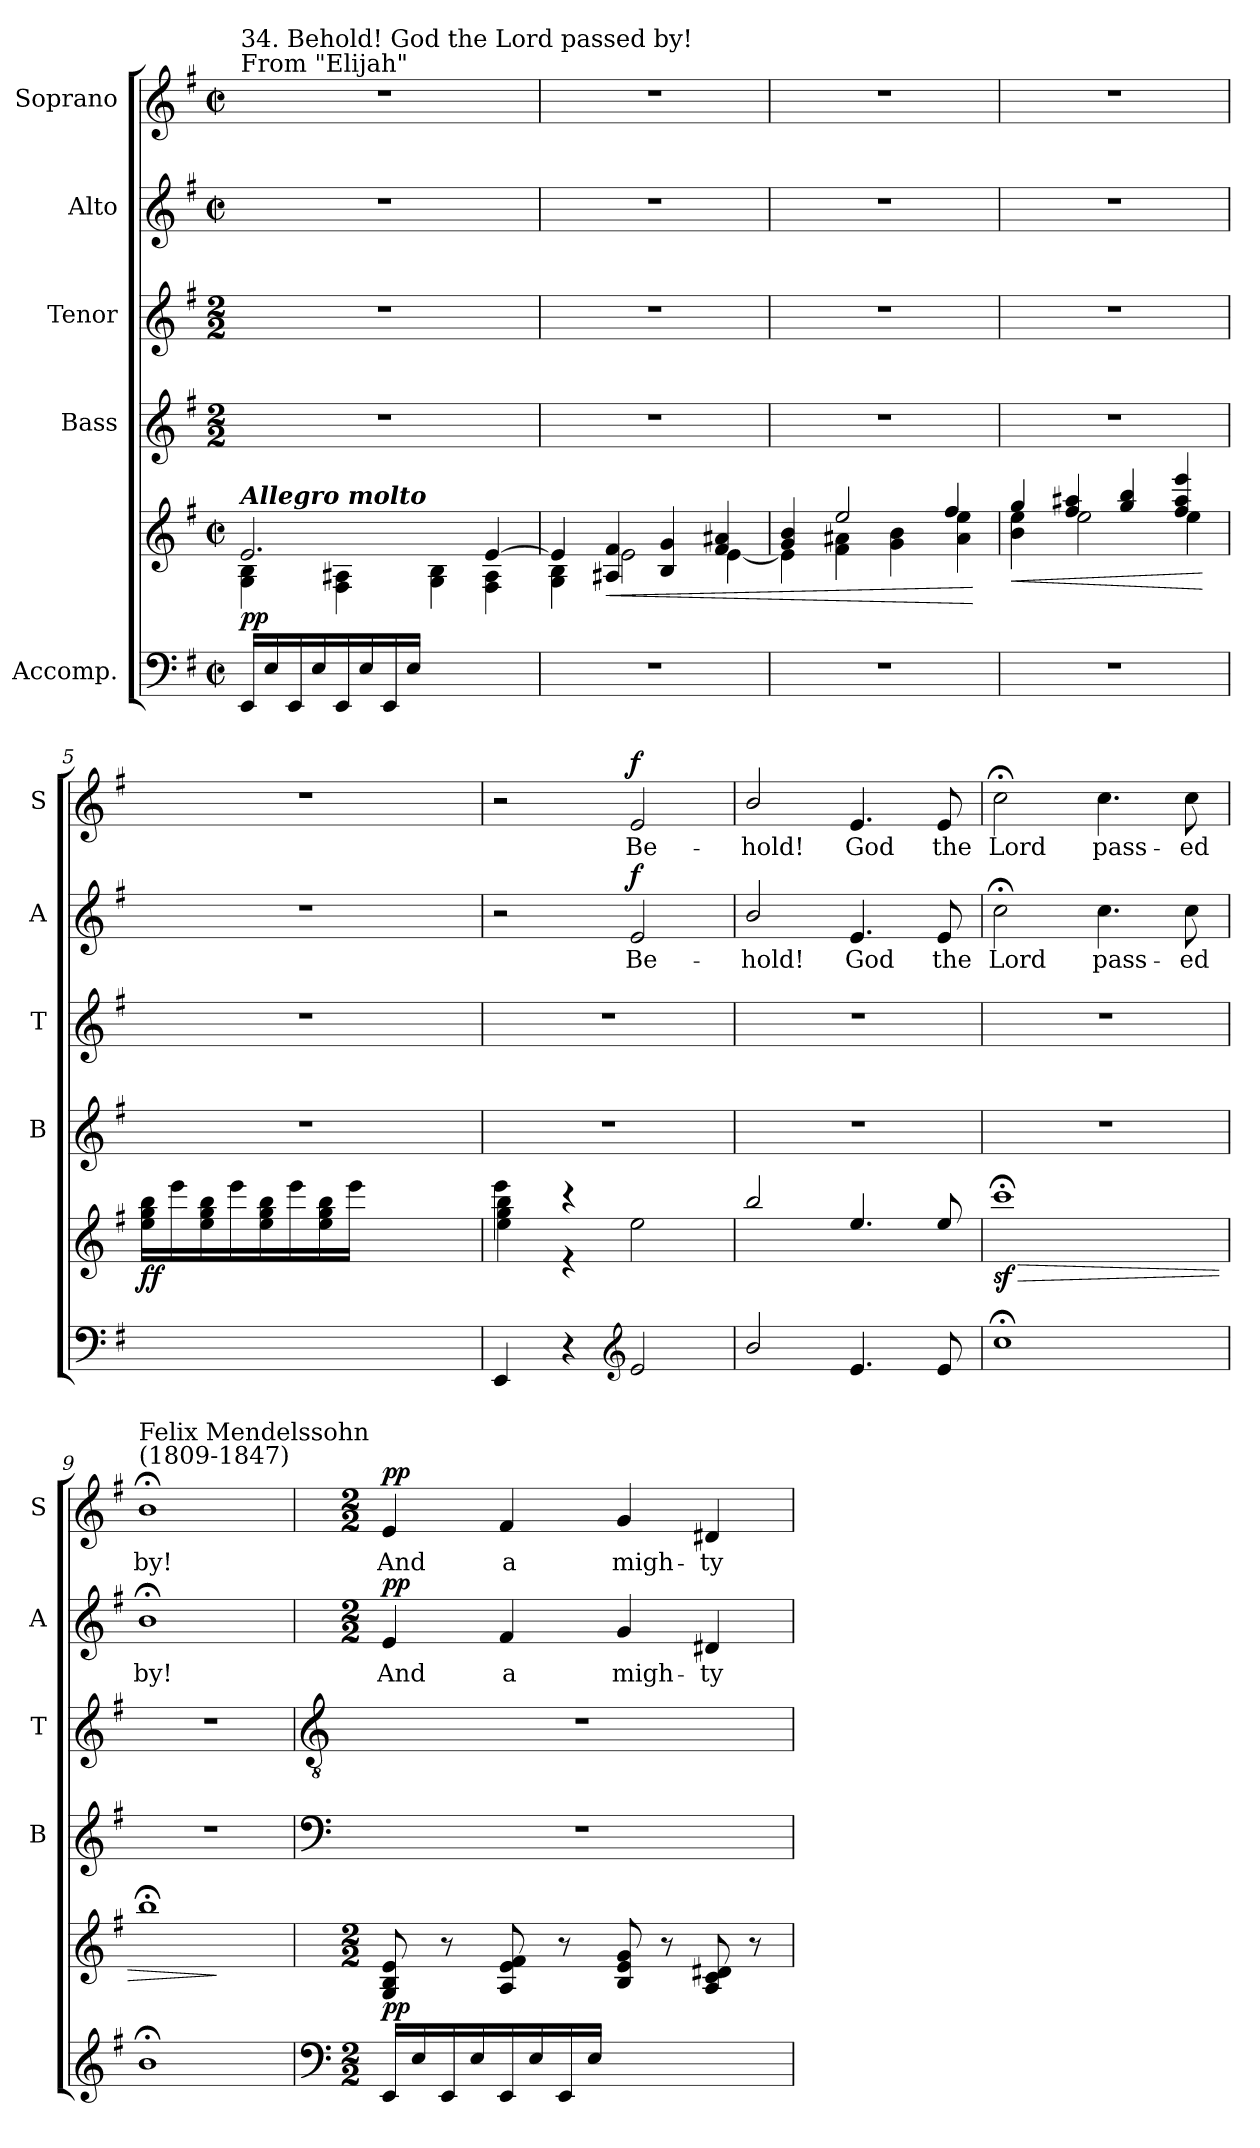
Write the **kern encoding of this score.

**kern	**kern	**dynam	**kern	**kern	**kern	**text	**dynam	**kern	**text	**dynam
*part5	*part5	*part5	*part4	*part3	*part2	*part2	*part2	*part1	*part1	*part1
*staff6	*staff5	*staff5/6	*staff4	*staff3	*staff2	*staff2	*staff2	*staff1	*staff1	*staff1
*I"Accomp.	*	*	*I"Bass	*I"Tenor	*I"Alto	*	*	*I"Soprano	*	*
*	*	*	*I'B	*I'T	*I'A	*	*	*I'S	*	*
*clefF4	*clefG2	*	*clefG2	*clefG2	*clefG2	*	*	*clefG2	*	*
*k[f#]	*k[f#]	*	*k[f#]	*k[f#]	*k[f#]	*	*	*k[f#]	*	*
*G:	*G:	*	*G:	*G:	*G:	*	*	*G:	*	*
*M2/2	*M2/2	*	*M2/2	*M2/2	*M2/2	*	*	*M2/2	*	*
*met(c|)	*met(c|)	*	*	*	*met(c|)	*	*	*met(c|)	*	*
=1	=1	=1	=1	=1	=1	=1	=1	=1	=1	=1
*	*^	*	*	*	*	*	*	*	*	*
!	!	!	!	!	!	!	!	!	!LO:TX:a:t=From "Elijah"	!	!
!	!	!	!	!	!	!	!	!	!LO:TX:a:t=34. Behold! God the Lord passed by!	!	!
!	!LO:TX:a:Bi:t=Allegro molto	!	!	!	!	!	!	!	!	!	!
!	!	!	!LO:DY:b	!	!	!	!	!	!	!	!
16EE/LL	2.e/	4G\ 4B\	pp	1r	1r	1r	.	.	1r	.	.
16E/	.	.	.	.	.	.	.	.	.	.	.
16EE/	.	.	.	.	.	.	.	.	.	.	.
16E/	.	.	.	.	.	.	.	.	.	.	.
16EE/	.	4F#\ 4A#X\	.	.	.	.	.	.	.	.	.
16E/	.	.	.	.	.	.	.	.	.	.	.
16EE/	.	.	.	.	.	.	.	.	.	.	.
16E/JJ	.	.	.	.	.	.	.	.	.	.	.
2ryy	.	4G\ 4B\	.	.	.	.	.	.	.	.	.
.	[>4e/	4F#\ 4A#\	.	.	.	.	.	.	.	.	.
=2	=2	=2	=2	=2	=2	=2	=2	=2	=2	=2	=2
1r	4e/]	4G\ 4B\	.	1r	1r	1r	.	.	1r	.	.
!	!	!	!LO:HP:b	!	!	!	!	!	!	!	!
.	4A#/ 4f#/	2e\	<	.	.	.	.	.	.	.	.
.	4B/ 4g/	.	.	.	.	.	.	.	.	.	.
.	4f#/ 4a#/	[<4e\	.	.	.	.	.	.	.	.	.
=3	=3	=3	=3	=3	=3	=3	=3	=3	=3	=3	=3
1r	4g/ 4b/	4e\]	.	1r	1r	1r	.	.	1r	.	.
.	2ee/	4f#\ 4a#X\	.	.	.	.	.	.	.	.	.
.	.	4g\ 4b\	.	.	.	.	.	.	.	.	.
.	4ff#/	4a#\ 4ee\	.	.	.	.	.	.	.	.	.
*	*v	*v	*	*	*	*	*	*	*	*	*
.	.	[	.	.	.	.	.	.	.	.
=4	=4	=4	=4	=4	=4	=4	=4	=4	=4	=4
!	!	!LO:HP:b	!	!	!	!	!	!	!	!
*	*^	*	*	*	*	*	*	*	*	*
1r	4gg/	4b\ 4ee\	<	1r	1r	1r	.	.	1r	.	.
.	4ff#/ 4aa#/	2ee\	.	.	.	.	.	.	.	.	.
.	4gg/ 4bb/	.	.	.	.	.	.	.	.	.	.
.	4ff#/ 4aa#/ 4eee/	4ee\	.	.	.	.	.	.	.	.	.
*	*v	*v	*	*	*	*	*	*	*	*	*
.	.	[	.	.	.	.	.	.	.	.
=5	=5	=5	=5	=5	=5	=5	=5	=5	=5	=5
*	*^	*	*	*	*	*	*	*	*	*
!	!	!	!LO:DY:b	!	!	!	!	!	!	!	!
1ryy	16ee\ 16gg\ 16bb\LL	1ryy	ff	1r	1r	1r	.	.	1r	.	.
.	16eee\	.	.	.	.	.	.	.	.	.	.
.	16ee\ 16gg\ 16bb\	.	.	.	.	.	.	.	.	.	.
.	16eee\	.	.	.	.	.	.	.	.	.	.
.	16ee\ 16gg\ 16bb\	.	.	.	.	.	.	.	.	.	.
.	16eee\	.	.	.	.	.	.	.	.	.	.
.	16ee\ 16gg\ 16bb\	.	.	.	.	.	.	.	.	.	.
.	16eee\JJ	.	.	.	.	.	.	.	.	.	.
.	2ryy	.	.	.	.	.	.	.	.	.	.
=6	=6	=6	=6	=6	=6	=6	=6	=6	=6	=6	=6
4EE/	4eee\	4ee\ 4gg\ 4bb\	.	1r	1r	2r	.	.	2r	.	.
4r	4r	4r	.	.	.	.	.	.	.	.	.
*clefG2	*	*	*	*	*	*	*	*	*	*	*
!	!	!	!	!	!	!	!LO:LY:b	!LO:DY:b	!	!LO:LY:b	!LO:DY:b
2e/	2ryy	2ee\	.	.	.	2e/	Be-	f	2e/	Be-	f
=7	=7	=7	=7	=7	=7	=7	=7	=7	=7	=7	=7
!	!	!	!	!	!	!	!LO:LY:b	!	!	!LO:LY:b	!
2b/	2bb/	1ryy	.	1r	1r	2b/	-hold!	.	2b/	-hold!	.
!	!	!	!	!	!	!	!LO:LY:b	!	!	!LO:LY:b	!
4.e/	4.ee/	.	.	.	.	4.e/	God	.	4.e/	God	.
!	!	!	!	!	!	!	!LO:LY:b	!	!	!LO:LY:b	!
8e/	8ee/	.	.	.	.	8e/	the	.	8e/	the	.
=8	=8	=8	=8	=8	=8	=8	=8	=8	=8	=8	=8
!	!	!	!LO:HP:b	!	!	!	!LO:LY:b	!	!	!LO:LY:b	!
!	!	!	!LO:DY:n=1:b	!	!	!	!	!	!	!	!
1cc;	1ccc;<	1ryy	> sf	1r	1r	2cc;<\	Lord	.	2cc;<\	Lord	.
!	!	!	!	!	!	!	!LO:LY:b	!	!	!LO:LY:b	!
.	.	.	.	.	.	4.cc\	pass-	.	4.cc\	pass-	.
!	!	!	!	!	!	!	!LO:LY:b	!	!	!LO:LY:b	!
.	.	.	.	.	.	8cc\	-ed	.	8cc\	-ed	.
=9	=9	=9	=9	=9	=9	=9	=9	=9	=9	=9	=9
!	!	!	!	!	!	!	!	!	!LO:TX:a:t=Felix Mendelssohn\n(1809-1847)	!	!
!	!	!	!	!	!	!	!LO:LY:b	!	!	!LO:LY:b	!
1b;	1bb;<	1ryy	.	1r	1r	1b;<	by!	.	1b;<	by!	.
*	*v	*v	*	*	*	*	*	*	*	*	*
.	.	]	.	.	.	.	.	.	.	.
!!LO:LB:g=z
=10	=10	=10	=10	=10	=10	=10	=10	=10	=10	=10
*clefF4	*	*	*clefF4	*clefGv2	*	*	*	*	*	*
*M2/2	*M2/2	*	*	*	*M2/2	*	*	*M2/2	*	*
!	!	!LO:DY:b	!	!	!	!LO:LY:b	!LO:DY:b	!	!LO:LY:b	!LO:DY:b
16EE/LL	8G/ 8B/ 8e/	pp	1r	1r	4e/	And	pp	4e/	And	pp
16E/	.	.	.	.	.	.	.	.	.	.
16EE/	8r	.	.	.	.	.	.	.	.	.
16E/	.	.	.	.	.	.	.	.	.	.
!	!	!	!	!	!	!LO:LY:b	!	!	!LO:LY:b	!
16EE/	8A/ 8e/ 8f#/	.	.	.	4f#/	a	.	4f#/	a	.
16E/	.	.	.	.	.	.	.	.	.	.
16EE/	8r	.	.	.	.	.	.	.	.	.
16E/JJ	.	.	.	.	.	.	.	.	.	.
!	!	!	!	!	!	!LO:LY:b	!	!	!LO:LY:b	!
2ryy	8B/ 8e/ 8g/	.	.	.	4g/	migh-	.	4g/	migh-	.
.	8r	.	.	.	.	.	.	.	.	.
!	!	!	!	!	!	!LO:LY:b	!	!	!LO:LY:b	!
.	8A/ 8c/ 8d#X/	.	.	.	4d#X/	-ty	.	4d#X/	-ty	.
.	8r	.	.	.	.	.	.	.	.	.
=	=	=	=	=	=	=	=	=	=	=
*-	*-	*-	*-	*-	*-	*-	*-	*-	*-	*-
